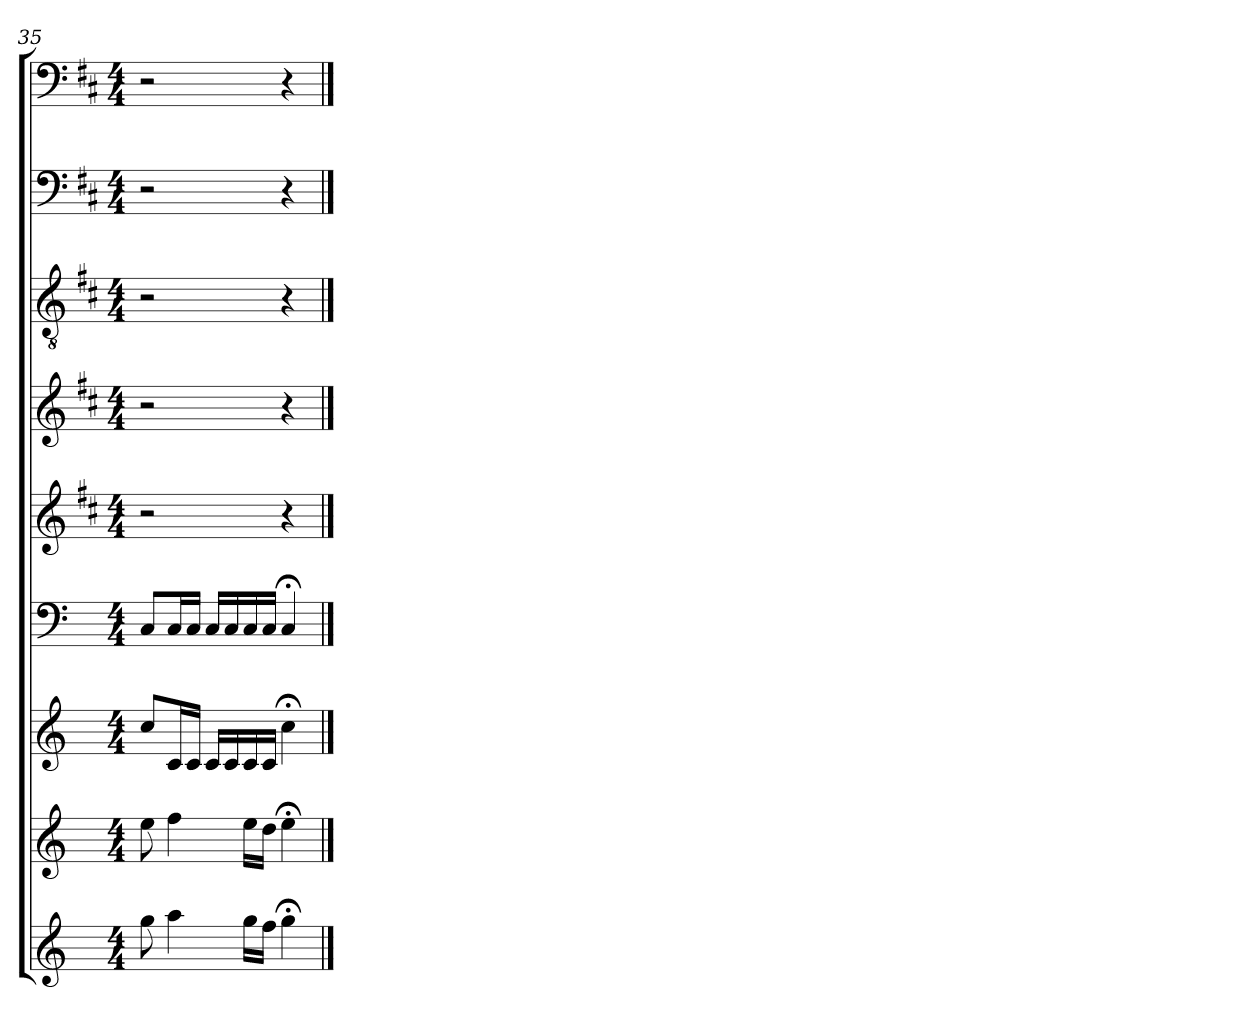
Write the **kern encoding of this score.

**kern	**kern	**kern	**kern	**kern	**kern	**kern	**kern	**kern
*part9	*part8	*part7	*part6	*part5	*part4	*part3	*part2	*part1
*staff9	*staff8	*staff7	*staff6	*staff5	*staff4	*staff3	*staff2	*staff1
*clefG2	*clefG2	*clefG2	*clefF4	*clefG2	*clefG2	*clefGv2	*clefF4	*clefF4
*k[]	*k[]	*k[]	*k[]	*k[f#c#]	*k[f#c#]	*k[f#c#]	*k[f#c#]	*k[f#c#]
*M4/4	*M4/4	*M4/4	*M4/4	*M4/4	*M4/4	*M4/4	*M4/4	*M4/4
=35	=35	=35	=35	=35	=35	=35	=35	=35
8gg\	8ee\	8cc/L	8C/L	2r	2r	2r	2r	2r
4aa\	4ff\	16c/L	16C/L	.	.	.	.	.
.	.	16c/JJ	16C/JJ	.	.	.	.	.
.	.	16c/LL	16C/LL	.	.	.	.	.
.	.	16c/	16C/	.	.	.	.	.
16gg\LL	16ee\LL	16c/	16C/	.	.	.	.	.
16ff\JJ	16dd\JJ	16c/JJ	16C/JJ	.	.	.	.	.
4gg;<\	4ee;<\	4cc;<\	4C;</	4r	4r	4r	4r	4r
==	==	==	==	==	==	==	==	==
*-	*-	*-	*-	*-	*-	*-	*-	*-
